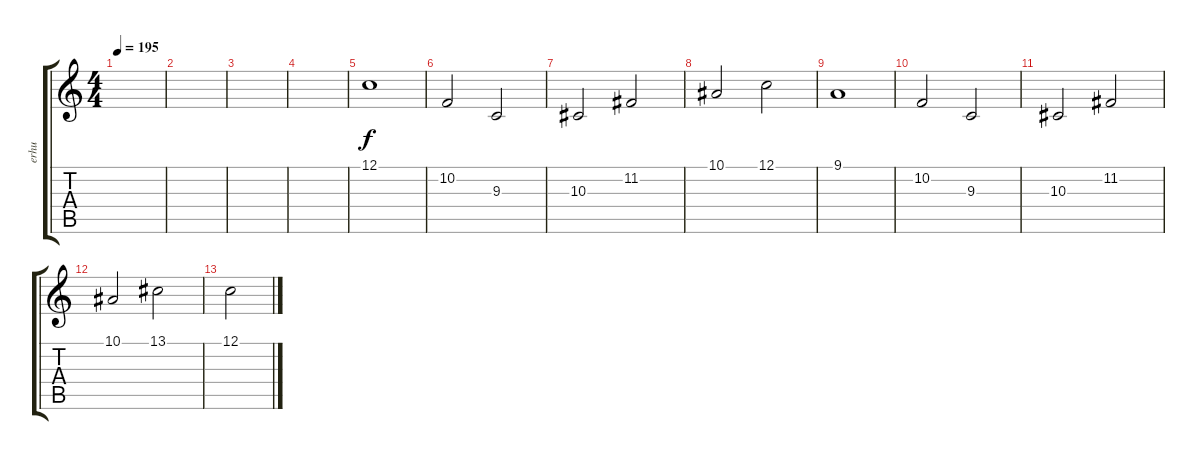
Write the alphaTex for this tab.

\track ("erhu" "erhu") {instrument violin}
\staff {score tabs}
\tuning (C4 G3 Eb3 Bb2 F2 C2) {hide}
\ts (4 4)
\tempo 195
\clef g2
\ks c
|
|
|
|
12.1.1 |
10.2.2 9.3.2 |
10.3.2 11.2.2 |
10.1.2 12.1.2 |
9.1.1 |
10.2.2 9.3.2 |
10.3.2 11.2.2 |
10.1.2 13.1.2 |
12.1.2
